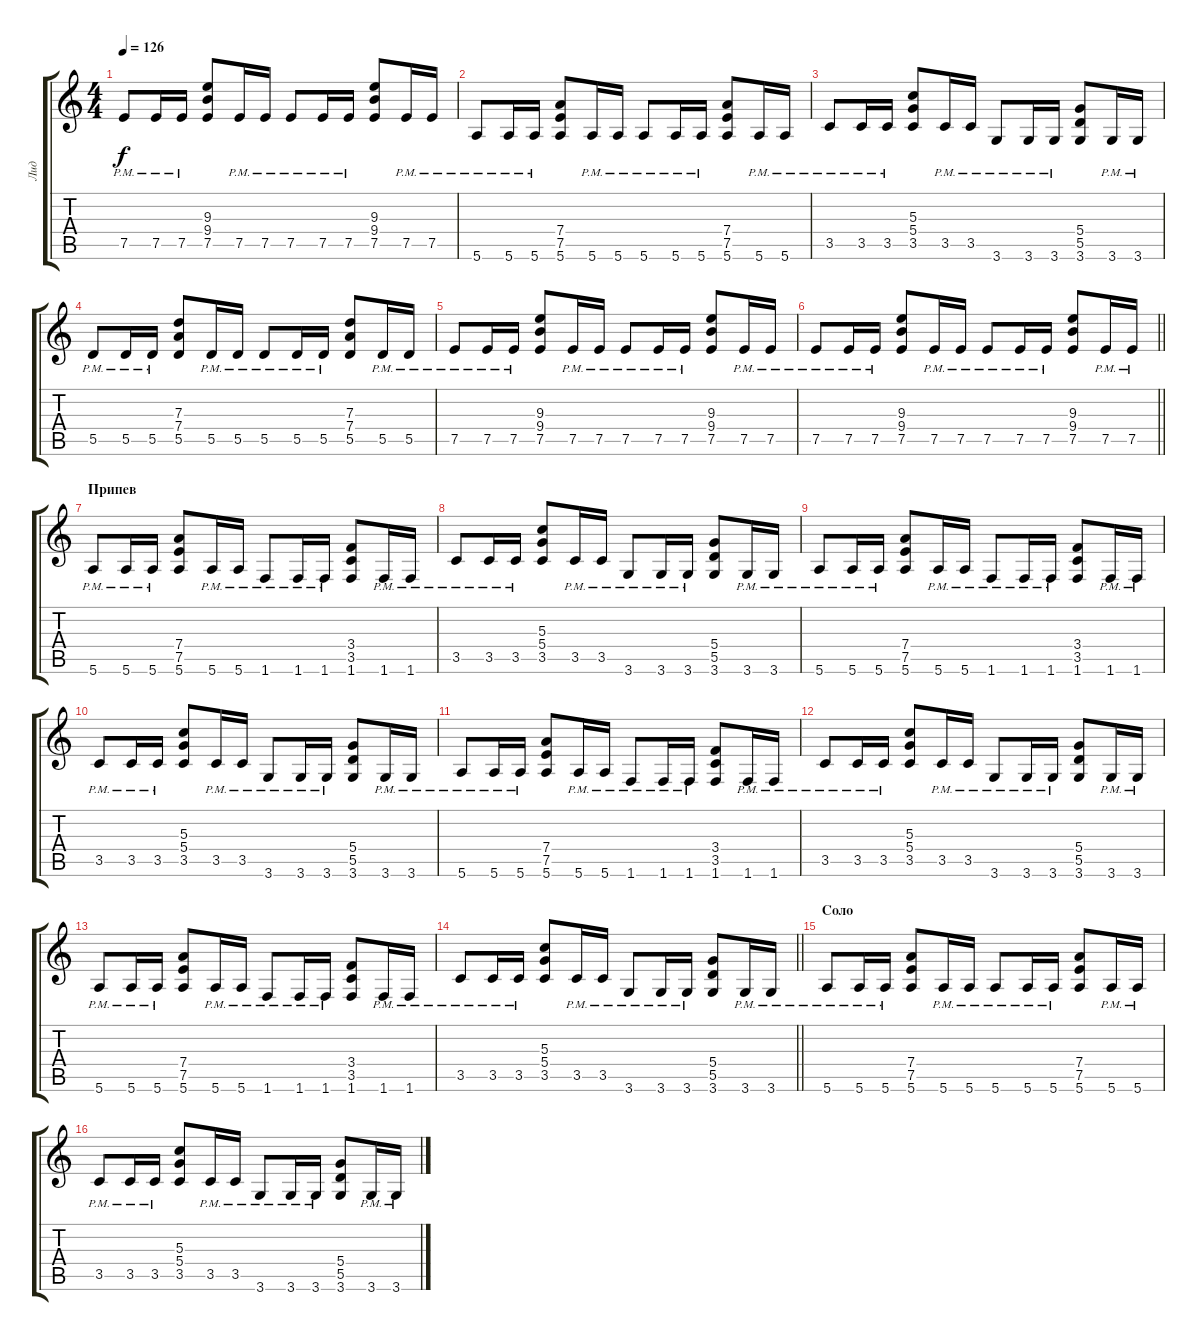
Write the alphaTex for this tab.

\track ("Лид" "Лид") {instrument overdrivenguitar}
\staff {score tabs}
\tuning (E4 B3 G3 D3 A2 E2) {hide}
\ts (4 4)
\tempo 126
\clef g2
\ks c
7.5{pm}.8{dy f} 7.5{pm}.16 7.5{pm}.16 (9.3 9.4 7.5).8 7.5{pm}.16 7.5{pm}.16 7.5{pm}.8 7.5{pm}.16 7.5{pm}.16 (9.3 9.4 7.5).8 7.5{pm}.16 7.5{pm}.16 |
5.6{pm}.8 5.6{pm}.16 5.6{pm}.16 (7.4 7.5 5.6).8 5.6{pm}.16 5.6{pm}.16 5.6{pm}.8 5.6{pm}.16 5.6{pm}.16 (7.4 7.5 5.6).8 5.6{pm}.16 5.6{pm}.16 |
3.5{pm}.8 3.5{pm}.16 3.5{pm}.16 (5.3 5.4 3.5).8 3.5{pm}.16 3.5{pm}.16 3.6{pm}.8 3.6{pm}.16 3.6{pm}.16 (5.4 5.5 3.6).8 3.6{pm}.16 3.6{pm}.16 |
5.5{pm}.8 5.5{pm}.16 5.5{pm}.16 (7.3 7.4 5.5).8 5.5{pm}.16 5.5{pm}.16 5.5{pm}.8 5.5{pm}.16 5.5{pm}.16 (7.3 7.4 5.5).8 5.5{pm}.16 5.5{pm}.16 |
7.5{pm}.8 7.5{pm}.16 7.5{pm}.16 (9.3 9.4 7.5).8 7.5{pm}.16 7.5{pm}.16 7.5{pm}.8 7.5{pm}.16 7.5{pm}.16 (9.3 9.4 7.5).8 7.5{pm}.16 7.5{pm}.16 |
\barLineRight lightlight
7.5{pm}.8 7.5{pm}.16 7.5{pm}.16 (9.3 9.4 7.5).8 7.5{pm}.16 7.5{pm}.16 7.5{pm}.8 7.5{pm}.16 7.5{pm}.16 (9.3 9.4 7.5).8 7.5{pm}.16 7.5{pm}.16 |
\section ("" "Припев")
5.6{pm}.8 5.6{pm}.16 5.6{pm}.16 (7.4 7.5 5.6).8 5.6{pm}.16 5.6{pm}.16 1.6{pm}.8 1.6{pm}.16 1.6{pm}.16 (3.4 3.5 1.6).8 1.6{pm}.16 1.6{pm}.16 |
3.5{pm}.8 3.5{pm}.16 3.5{pm}.16 (5.3 5.4 3.5).8 3.5{pm}.16 3.5{pm}.16 3.6{pm}.8 3.6{pm}.16 3.6{pm}.16 (5.4 5.5 3.6).8 3.6{pm}.16 3.6{pm}.16 |
5.6{pm}.8 5.6{pm}.16 5.6{pm}.16 (7.4 7.5 5.6).8 5.6{pm}.16 5.6{pm}.16 1.6{pm}.8 1.6{pm}.16 1.6{pm}.16 (3.4 3.5 1.6).8 1.6{pm}.16 1.6{pm}.16 |
3.5{pm}.8 3.5{pm}.16 3.5{pm}.16 (5.3 5.4 3.5).8 3.5{pm}.16 3.5{pm}.16 3.6{pm}.8 3.6{pm}.16 3.6{pm}.16 (5.4 5.5 3.6).8 3.6{pm}.16 3.6{pm}.16 |
5.6{pm}.8 5.6{pm}.16 5.6{pm}.16 (7.4 7.5 5.6).8 5.6{pm}.16 5.6{pm}.16 1.6{pm}.8 1.6{pm}.16 1.6{pm}.16 (3.4 3.5 1.6).8 1.6{pm}.16 1.6{pm}.16 |
3.5{pm}.8 3.5{pm}.16 3.5{pm}.16 (5.3 5.4 3.5).8 3.5{pm}.16 3.5{pm}.16 3.6{pm}.8 3.6{pm}.16 3.6{pm}.16 (5.4 5.5 3.6).8 3.6{pm}.16 3.6{pm}.16 |
5.6{pm}.8 5.6{pm}.16 5.6{pm}.16 (7.4 7.5 5.6).8 5.6{pm}.16 5.6{pm}.16 1.6{pm}.8 1.6{pm}.16 1.6{pm}.16 (3.4 3.5 1.6).8 1.6{pm}.16 1.6{pm}.16 |
\barLineRight lightlight
3.5{pm}.8 3.5{pm}.16 3.5{pm}.16 (5.3 5.4 3.5).8 3.5{pm}.16 3.5{pm}.16 3.6{pm}.8 3.6{pm}.16 3.6{pm}.16 (5.4 5.5 3.6).8 3.6{pm}.16 3.6{pm}.16 |
\section ("" "Соло")
5.6{pm}.8 5.6{pm}.16 5.6{pm}.16 (7.4 7.5 5.6).8 5.6{pm}.16 5.6{pm}.16 5.6{pm}.8 5.6{pm}.16 5.6{pm}.16 (7.4 7.5 5.6).8 5.6{pm}.16 5.6{pm}.16 |
3.5{pm}.8 3.5{pm}.16 3.5{pm}.16 (5.3 5.4 3.5).8 3.5{pm}.16 3.5{pm}.16 3.6{pm}.8 3.6{pm}.16 3.6{pm}.16 (5.4 5.5 3.6).8 3.6{pm}.16 3.6{pm}.16
